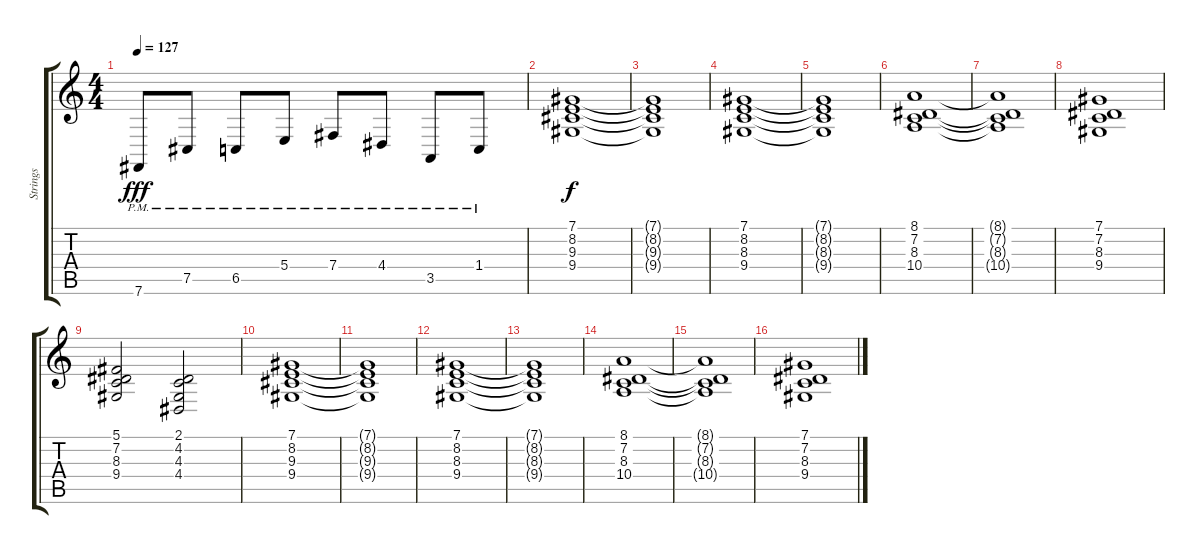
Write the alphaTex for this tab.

\track ("Strings" "Strings") {instrument stringensemble1}
\staff {score tabs}
\tuning (Db4 Ab3 E3 B2 Gb2 B1) {hide}
\ts (4 4)
\tempo 127
\clef g2
\ks c
7.6{pm}.8{dy fff} 7.5{pm}.8 6.5{pm}.8 5.4{pm}.8 7.4{pm}.8 4.4{pm}.8 3.5{pm}.8 1.4{pm}.8 |
\section ("" "")
(7.1 8.2 9.3 9.4).1{dy f} |
(7.1{t} 8.2{t} 9.3{t} 9.4{t}).1 |
(7.1 8.2 8.3 9.4).1 |
(7.1{t} 8.2{t} 8.3{t} 9.4{t}).1 |
(8.1 7.2 8.3 10.4).1 |
(8.1{t} 7.2{t} 8.3{t} 10.4{t}).1 |
(7.1 7.2 8.3 9.4).1 |
(5.1 7.2 8.3 9.4).2 (2.1 4.2 4.3 4.4).2 |
(7.1 8.2 9.3 9.4).1 |
(7.1{t} 8.2{t} 9.3{t} 9.4{t}).1 |
(7.1 8.2 8.3 9.4).1 |
(7.1{t} 8.2{t} 8.3{t} 9.4{t}).1 |
(8.1 7.2 8.3 10.4).1 |
(8.1{t} 7.2{t} 8.3{t} 10.4{t}).1 |
(7.1 7.2 8.3 9.4).1
